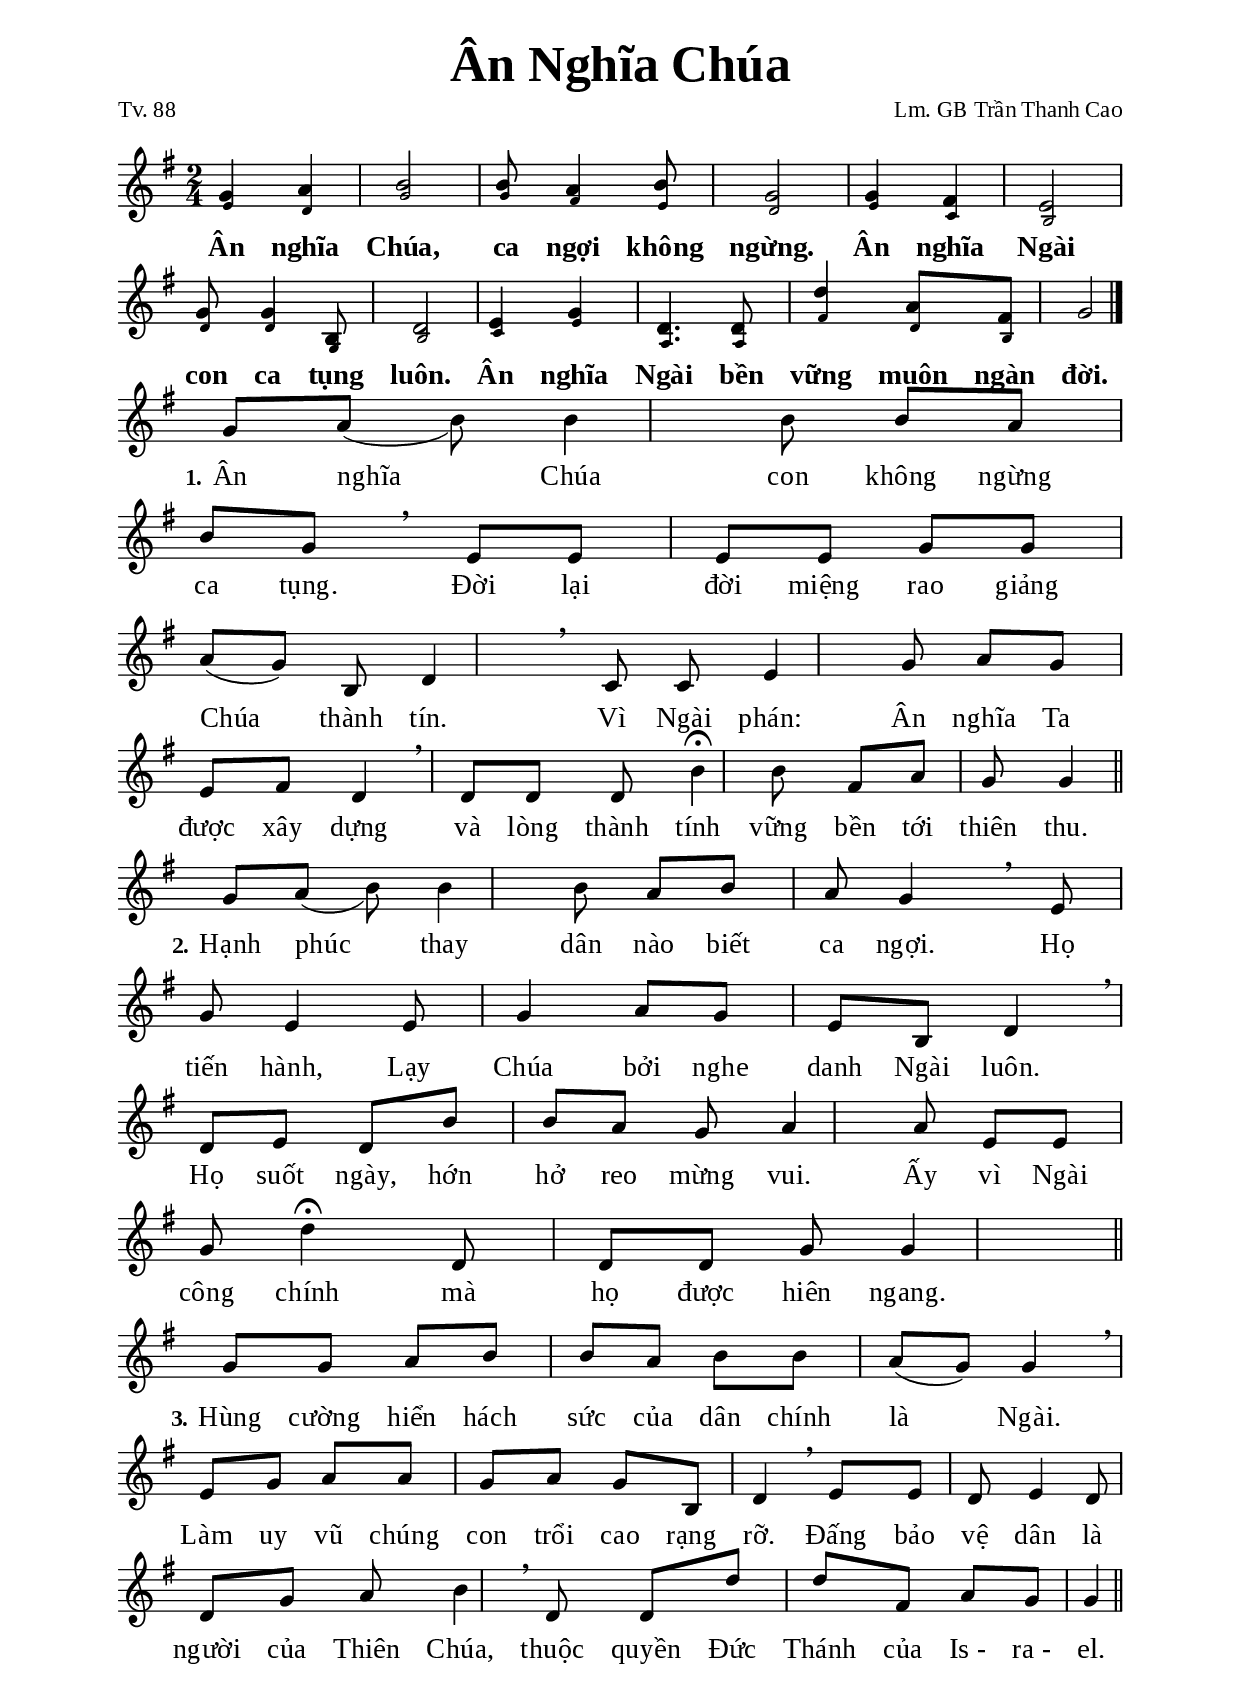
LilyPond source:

% Cài đặt chung
\version "2.22.1"
\include "english.ly"

\header {
  title = \markup { \fontsize #3 "Ân Nghĩa Chúa" }
  poet = "Tv. 88"
  composer = "Lm. GB Trần Thanh Cao"
  arranger = " "
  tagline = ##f
}

% Nhạc điệp khúc
nhacDiepKhucSop = \relative c'' {
  g4 a |
  b2 |
  b8 a4 b8 |
  g2 |
  g4 fs |
  e2 |
  g8 g4 b,8 |
  d2 |
  e4 g |
  d4. d8 |
  d'4 a8 fs |
  g2 \bar "|."
}

nhacDiepKhucBas = \relative c' {
  e4 d |
  g2 |
  g8 fs4 e8 |
  d2 |
  e4 c |
  b2 |
  d8 d4 g,8 |
  b2 |
  c4 e |
  a,4. a8 |
  fs'4 d8 b |
  g'2
}

% Nhạc phiên khúc
nhacPhienKhucMot = \relative c'' {
  g8 a _(b) b4 b8 b a b g \breathe
  e e e e g g a (g) b, d4 \breathe
  c8 c e4 g8 a g e fs d4 \breathe
  d8 d d b'4 \fermata b8 fs a g g4 \bar "||"
}

nhacPhienKhucHai = \relative c'' {
  g8 a _(b) b4 b8 a b a g4 \breathe
  e8 g e4 e8 g4 a8 g e b d4 \breathe
  d8 e d b' b a g a4 a8 e e g d'4 \fermata
  d,8 d d g g4 \bar "||"
}

nhacPhienKhucBa = \relative c'' {
  g8 g a b b a b b a (g) g4 \breathe
  e8 g a a g a g b, d4 \breathe
  e8 e d e4 d8 d g a b4 \breathe
  d,8 d d' d fs, a g g4 \bar "||"
}

% Lời điệp khúc
loiDiepKhuc = \lyricmode {
  Ân nghĩa Chúa, ca ngợi không ngừng.
  Ân nghĩa Ngài con ca tụng luôn.
  Ân nghĩa Ngài bền vững muôn ngàn đời.
}

% Lời phiên khúc
loiPhienKhucMot = \lyricmode {
  \set stanza = #"1."
  Ân nghĩa Chúa con không ngừng ca tụng.
  Đời lại đời miệng rao giảng Chúa thành tín.
  Vì Ngài phán: Ân nghĩa Ta được xây dựng
  và lòng thành tính vững bền tới thiên thu.
}

loiPhienKhucHai = \lyricmode {
  \set stanza = #"2."
  Hạnh phúc thay dân nào biết ca ngợi.
  Họ tiến hành, Lạy Chúa bởi nghe danh Ngài luôn.
  Họ suốt ngày, hớn hở reo mừng vui.
  Ấy vì Ngài công chính mà họ được hiên ngang.
}

loiPhienKhucBa = \lyricmode {
  \set stanza = #"3."
  Hùng cường hiển hách sức của dân chính là Ngài.
  Làm uy vũ chúng con trổi cao rạng rỡ.
  Đấng bảo vệ dân là người của Thiên Chúa,
  thuộc quyền Đức Thánh của "Is -" "ra -" el.
}


% Dàn trang
\paper {
  #(set-paper-size "a4")
  top-margin = 10\mm
  bottom-margin = 10\mm
  left-margin = 20\mm
  right-margin = 20\mm
  indent = #0
  #(define fonts
    (make-pango-font-tree
      "Liberation Serif"
      "Liberation Serif"
      "Liberation Serif"
      (/ 20 20)))
  page-count = #1
  system-system-spacing = #'((basic-distance . 12)
                             (minimum-distance . 12.5)
                             (padding . 1))
  score-system-spacing = #'((basic-distance . 12)
                             (minimum-distance . 12.5)
                             (padding . 1))
}

% Thiết lập tông và nhịp
TongNhip = { \key g \major \time 2/4 }

% Đổi kích thước nốt cho bè phụ
notBePhu =
#(define-music-function (font-size music) (number? ly:music?)
   (for-some-music
     (lambda (m)
       (if (music-is-of-type? m 'rhythmic-event)
           (begin
             (set! (ly:music-property m 'tweaks)
                   (cons `(font-size . ,font-size)
                         (ly:music-property m 'tweaks)))
             #t)
           #f))
     music)
   music)


\score {
  \new ChoirStaff <<
    \new Staff = diepKhuc \with {
        \consists "Merge_rests_engraver"
        %\magnifyStaff #(magstep +1)
        printPartCombineTexts = ##f
      }
      <<
      \new Voice \TongNhip \partCombine 
        \nhacDiepKhucSop
        \notBePhu -3 { \nhacDiepKhucBas }
      \new NullVoice = nhacThamChieu \nhacDiepKhucSop
      \new Lyrics \with {
          \override VerticalAxisGroup.
            nonstaff-relatedstaff-spacing.padding = #1.5
          \override VerticalAxisGroup.
            nonstaff-unrelatedstaff-spacing.padding = #1
        }
        \lyricsto nhacThamChieu \loiDiepKhuc
      >>
  >>
  \layout {
    \override Lyrics.LyricText.font-series = #'bold
    \override Lyrics.LyricText.font-size = #+2
    \override Lyrics.LyricSpace.minimum-distance = #2.5
    \override Score.BarNumber.break-visibility = ##(#f #f #f)
    \override Score.SpacingSpanner.uniform-stretching = ##t
  }
}

\score {
  \new ChoirStaff <<
    \new Staff = phienKhuc \with {
        %\magnifyStaff #(magstep +1)
      }
      <<
      \new Voice = beSop {
        \key g \major \time 2/4 \nhacPhienKhucMot
      }
    >>
    \new Lyrics \with {
          \override VerticalAxisGroup.
            nonstaff-relatedstaff-spacing.padding = #1
          \override VerticalAxisGroup.
            nonstaff-unrelatedstaff-spacing.padding = #1
        }
        \lyricsto beSop \loiPhienKhucMot
  >>
  \layout {
    \override Staff.TimeSignature.transparent = ##t
    \override Lyrics.LyricText.font-size = #+2
    \override Lyrics.LyricSpace.minimum-distance = #2.5
    \override Score.BarNumber.break-visibility = ##(#f #f #f)
    \override Score.SpacingSpanner.uniform-stretching = ##t
    \set Score.barAlways = ##t
    \set Score.defaultBarType = ""
  }
}

\score {
  \new ChoirStaff <<
    \new Staff = phienKhuc \with {
        %\magnifyStaff #(magstep +1)
      }
      <<
      \new Voice = beSop {
        \key g \major \time 2/4 \nhacPhienKhucHai
      }
    >>
    \new Lyrics \with {
          \override VerticalAxisGroup.
            nonstaff-relatedstaff-spacing.padding = #1
          \override VerticalAxisGroup.
            nonstaff-unrelatedstaff-spacing.padding = #1
        }
        \lyricsto beSop \loiPhienKhucHai
  >>
  \layout {
    \override Staff.TimeSignature.transparent = ##t
    \override Lyrics.LyricText.font-size = #+2
    \override Lyrics.LyricSpace.minimum-distance = #3
    \override Score.BarNumber.break-visibility = ##(#f #f #f)
    \override Score.SpacingSpanner.uniform-stretching = ##t
    \set Score.barAlways = ##t
    \set Score.defaultBarType = ""
  }
}

\score {
  \new ChoirStaff <<
    \new Staff = phienKhuc \with {
        %\magnifyStaff #(magstep +1)
      }
      <<
      \new Voice = beSop {
        \key g \major \time 2/4 \nhacPhienKhucBa
      }
    >>
    \new Lyrics \with {
          \override VerticalAxisGroup.
            nonstaff-relatedstaff-spacing.padding = #1.5
          \override VerticalAxisGroup.
            nonstaff-unrelatedstaff-spacing.padding = #1
        }
        \lyricsto beSop \loiPhienKhucBa
  >>
  \layout {
    \override Staff.TimeSignature.transparent = ##t
    \override Lyrics.LyricText.font-size = #+2
    \override Lyrics.LyricSpace.minimum-distance = #2.5
    \override Score.BarNumber.break-visibility = ##(#f #f #f)
    \override Score.SpacingSpanner.uniform-stretching = ##t
    \set Score.barAlways = ##t
    \set Score.defaultBarType = ""
  }
}
